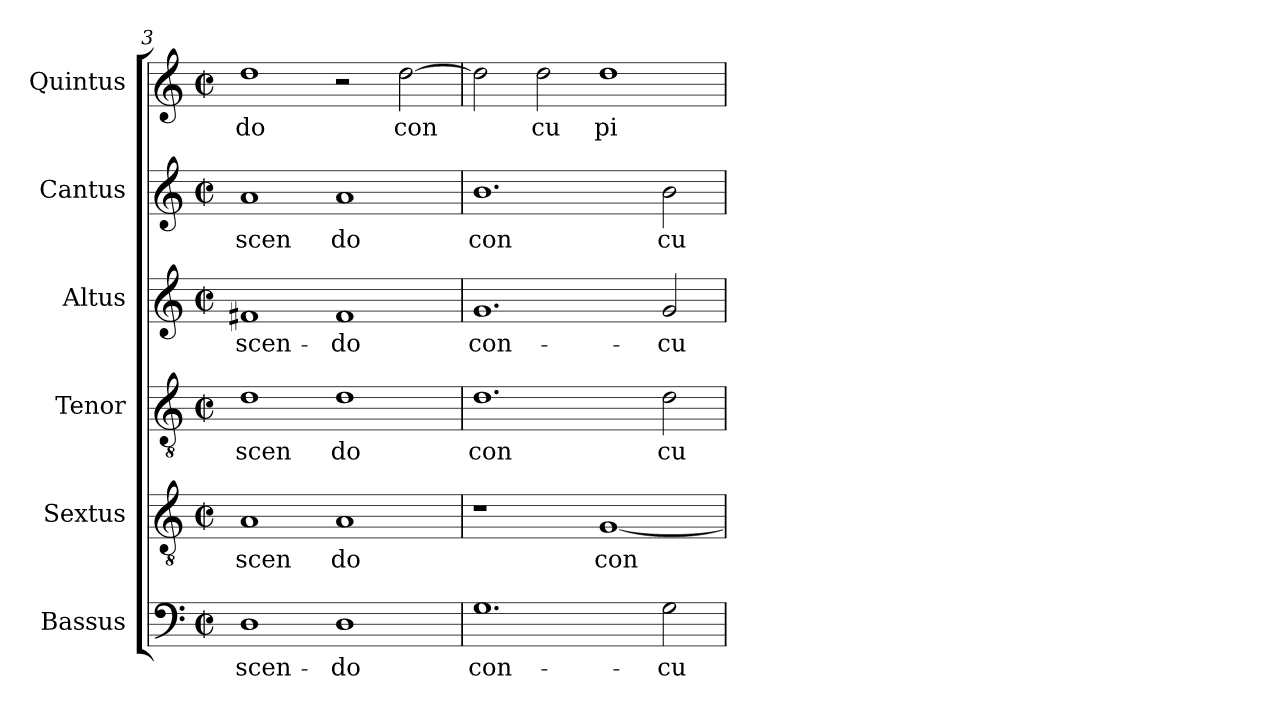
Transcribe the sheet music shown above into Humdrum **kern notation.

**kern	**text	**kern	**text	**kern	**text	**kern	**text	**kern	**text	**kern	**text
*part6	*part6	*part5	*part5	*part4	*part4	*part3	*part3	*part2	*part2	*part1	*part1
*staff6	*staff6	*staff5	*staff5	*staff4	*staff4	*staff3	*staff3	*staff2	*staff2	*staff1	*staff1
*I"Bassus	*	*I"Sextus	*	*I"Tenor	*	*I"Altus	*	*I"Cantus	*	*I"Quintus	*
*clefF4	*	*clefGv2	*	*clefGv2	*	*clefG2	*	*clefG2	*	*clefG2	*
*M2/2	*	*M2/2	*	*M2/2	*	*M2/2	*	*M2/2	*	*M2/2	*
*met(c|)	*	*met(c|)	*	*met(c|)	*	*met(c|)	*	*met(c|)	*	*met(c|)	*
=3	=3	=3	=3	=3	=3	=3	=3	=3	=3	=3	=3
!	!LO:LY:b:cj	!	!LO:LY:b:cj	!	!LO:LY:b:cj	!	!LO:LY:b:cj	!	!LO:LY:b:cj	!	!LO:LY:b:cj
1D	-scen-	1A	scen	1d	scen	1f#X	-scen-	1a	scen	1dd	do
!	!LO:LY:b:cj	!	!LO:LY:b:cj	!	!LO:LY:b:cj	!	!LO:LY:b:cj	!	!LO:LY:b:cj	!	!
1D	-do	1A	do	1d	do	1f#	-do	1a	do	2r	.
!	!	!	!	!	!	!	!	!	!	!	!LO:LY:b
.	.	.	.	.	.	.	.	.	.	[>2dd\	con
=4	=4	=4	=4	=4	=4	=4	=4	=4	=4	=4	=4
!	!LO:LY:b:cj	!	!	!	!LO:LY:b:cj	!	!LO:LY:b:cj	!	!LO:LY:b:cj	!	!
1.G	con-	1r	.	1.d	con	1.g	con-	1.b	con	2dd\]	.
!	!	!	!	!	!	!	!	!	!	!	!LO:LY:b:cj
.	.	.	.	.	.	.	.	.	.	2dd\	cu
!	!	!	!LO:LY:b:cj	!	!	!	!	!	!	!	!LO:LY:b:cj
.	.	[<1G	con	.	.	.	.	.	.	1dd	pi
!	!LO:LY:b:cj	!	!	!	!LO:LY:b:cj	!	!LO:LY:b:cj	!	!LO:LY:b:cj	!	!
2G\	-cu-	.	.	2d\	cu	2g/	-cu-	2b\	cu	.	.
=	=	=	=	=	=	=	=	=	=	=	=
*-	*-	*-	*-	*-	*-	*-	*-	*-	*-	*-	*-
